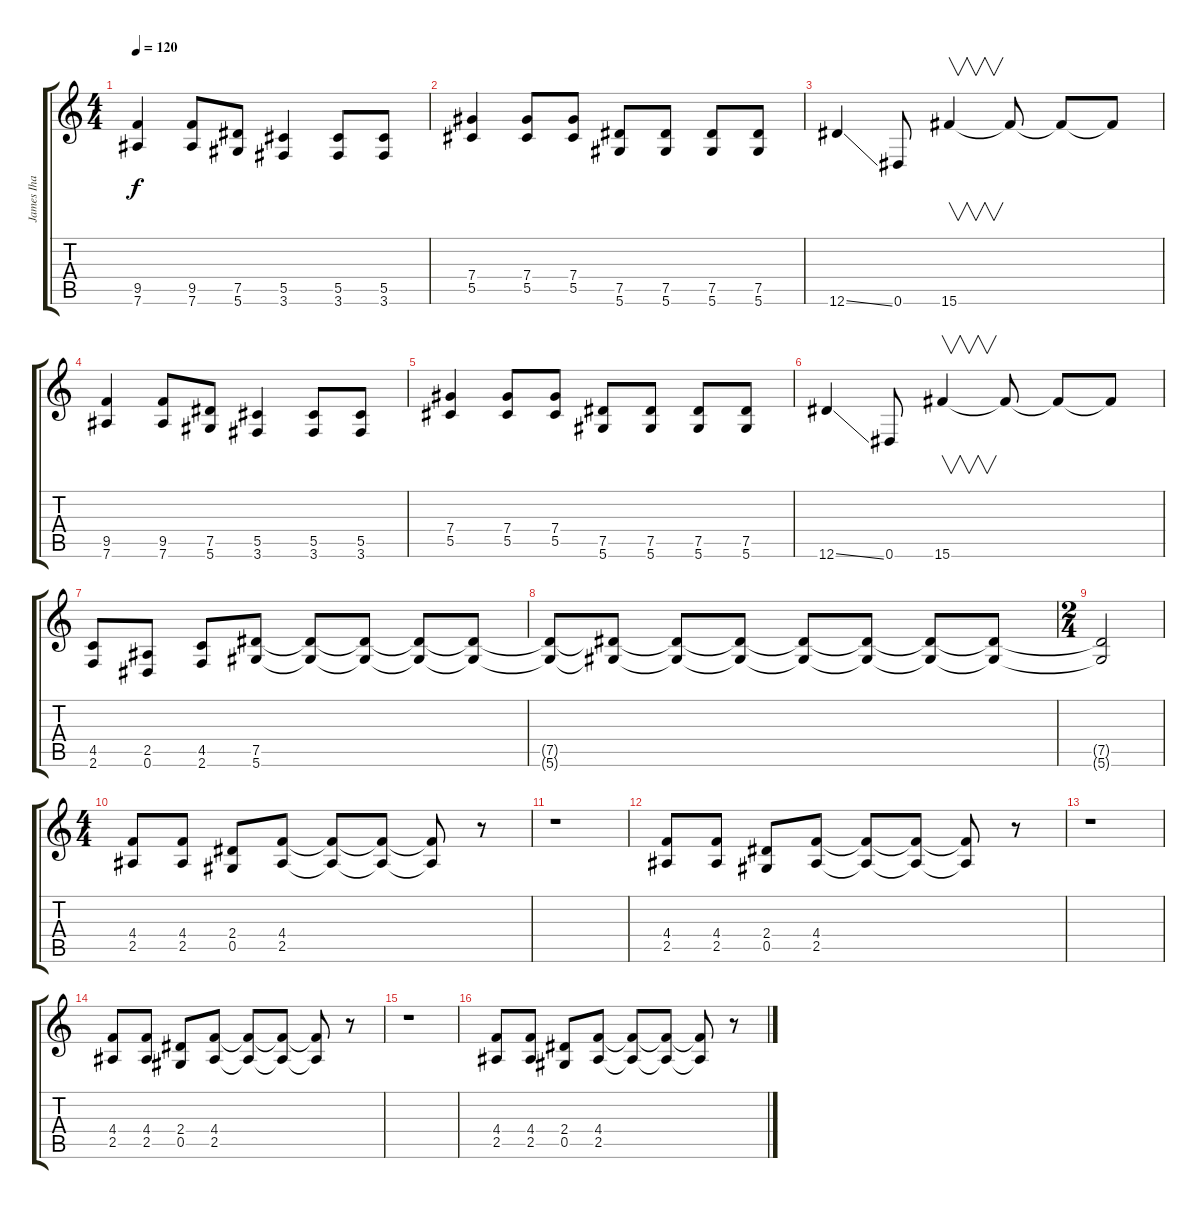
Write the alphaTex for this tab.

\track ("James Iha" "James Iha") {instrument electricguitarjazz}
\staff {score tabs}
\tuning (Eb4 Bb3 Gb3 Db3 Ab2 Eb2) {hide}
\ts (4 4)
\tempo 120
\clef g2
\ks c
(9.5 7.6).4{dy f} (9.5 7.6).8 (7.5 5.6).8 (5.5 3.6).4 (5.5 3.6).8 (5.5 3.6).8 |
(7.4 5.5).4 (7.4 5.5).8 (7.4 5.5).8 (7.5 5.6).8 (7.5 5.6).8 (7.5 5.6).8 (7.5 5.6).8 |
12.6{ss}.4 0.6.8 15.6.4{v} 15.6{t}.8 15.6{t}.8 15.6{t}.8 |
(9.5 7.6).4 (9.5 7.6).8 (7.5 5.6).8 (5.5 3.6).4 (5.5 3.6).8 (5.5 3.6).8 |
(7.4 5.5).4 (7.4 5.5).8 (7.4 5.5).8 (7.5 5.6).8 (7.5 5.6).8 (7.5 5.6).8 (7.5 5.6).8 |
12.6{ss}.4 0.6.8 15.6.4{v} 15.6{t}.8 15.6{t}.8 15.6{t}.8 |
(4.5 2.6).8 (2.5 0.6).8 (4.5 2.6).8 (7.5 5.6).8 (7.5{t} 5.6{t}).8 (7.5{t} 5.6{t}).8 (7.5{t} 5.6{t}).8 (7.5{t} 5.6{t}).8 |
(7.5{t} 5.6{t}).8 (7.5{t} 5.6{t}).8 (7.5{t} 5.6{t}).8 (7.5{t} 5.6{t}).8 (7.5{t} 5.6{t}).8 (7.5{t} 5.6{t}).8 (7.5{t} 5.6{t}).8 (7.5{t} 5.6{t}).8 |
\ts (2 4)
(7.5{t} 5.6{t}).2 |
\ts (4 4)
(4.4 2.5).8{volume 5 instrument overdrivenguitar} (4.4 2.5).8 (2.4 0.5).8 (4.4 2.5).8{volume 4} (4.4{t} 2.5{t}).8{volume 3} (4.4{t} 2.5{t}).8{volume 2} (4.4{t} 2.5{t}).8{volume 1} r.8 |
r.1 |
(4.4 2.5).8{volume 5 instrument overdrivenguitar} (4.4 2.5).8 (2.4 0.5).8 (4.4 2.5).8{volume 4} (4.4{t} 2.5{t}).8{volume 3} (4.4{t} 2.5{t}).8{volume 2} (4.4{t} 2.5{t}).8{volume 1} r.8 |
r.1 |
(4.4 2.5).8{volume 5 instrument overdrivenguitar} (4.4 2.5).8 (2.4 0.5).8 (4.4 2.5).8{volume 4} (4.4{t} 2.5{t}).8{volume 3} (4.4{t} 2.5{t}).8{volume 2} (4.4{t} 2.5{t}).8{volume 1} r.8 |
r.1 |
(4.4 2.5).8{volume 5 instrument overdrivenguitar} (4.4 2.5).8 (2.4 0.5).8 (4.4 2.5).8{volume 4} (4.4{t} 2.5{t}).8{volume 3} (4.4{t} 2.5{t}).8{volume 2} (4.4{t} 2.5{t}).8{volume 1} r.8
